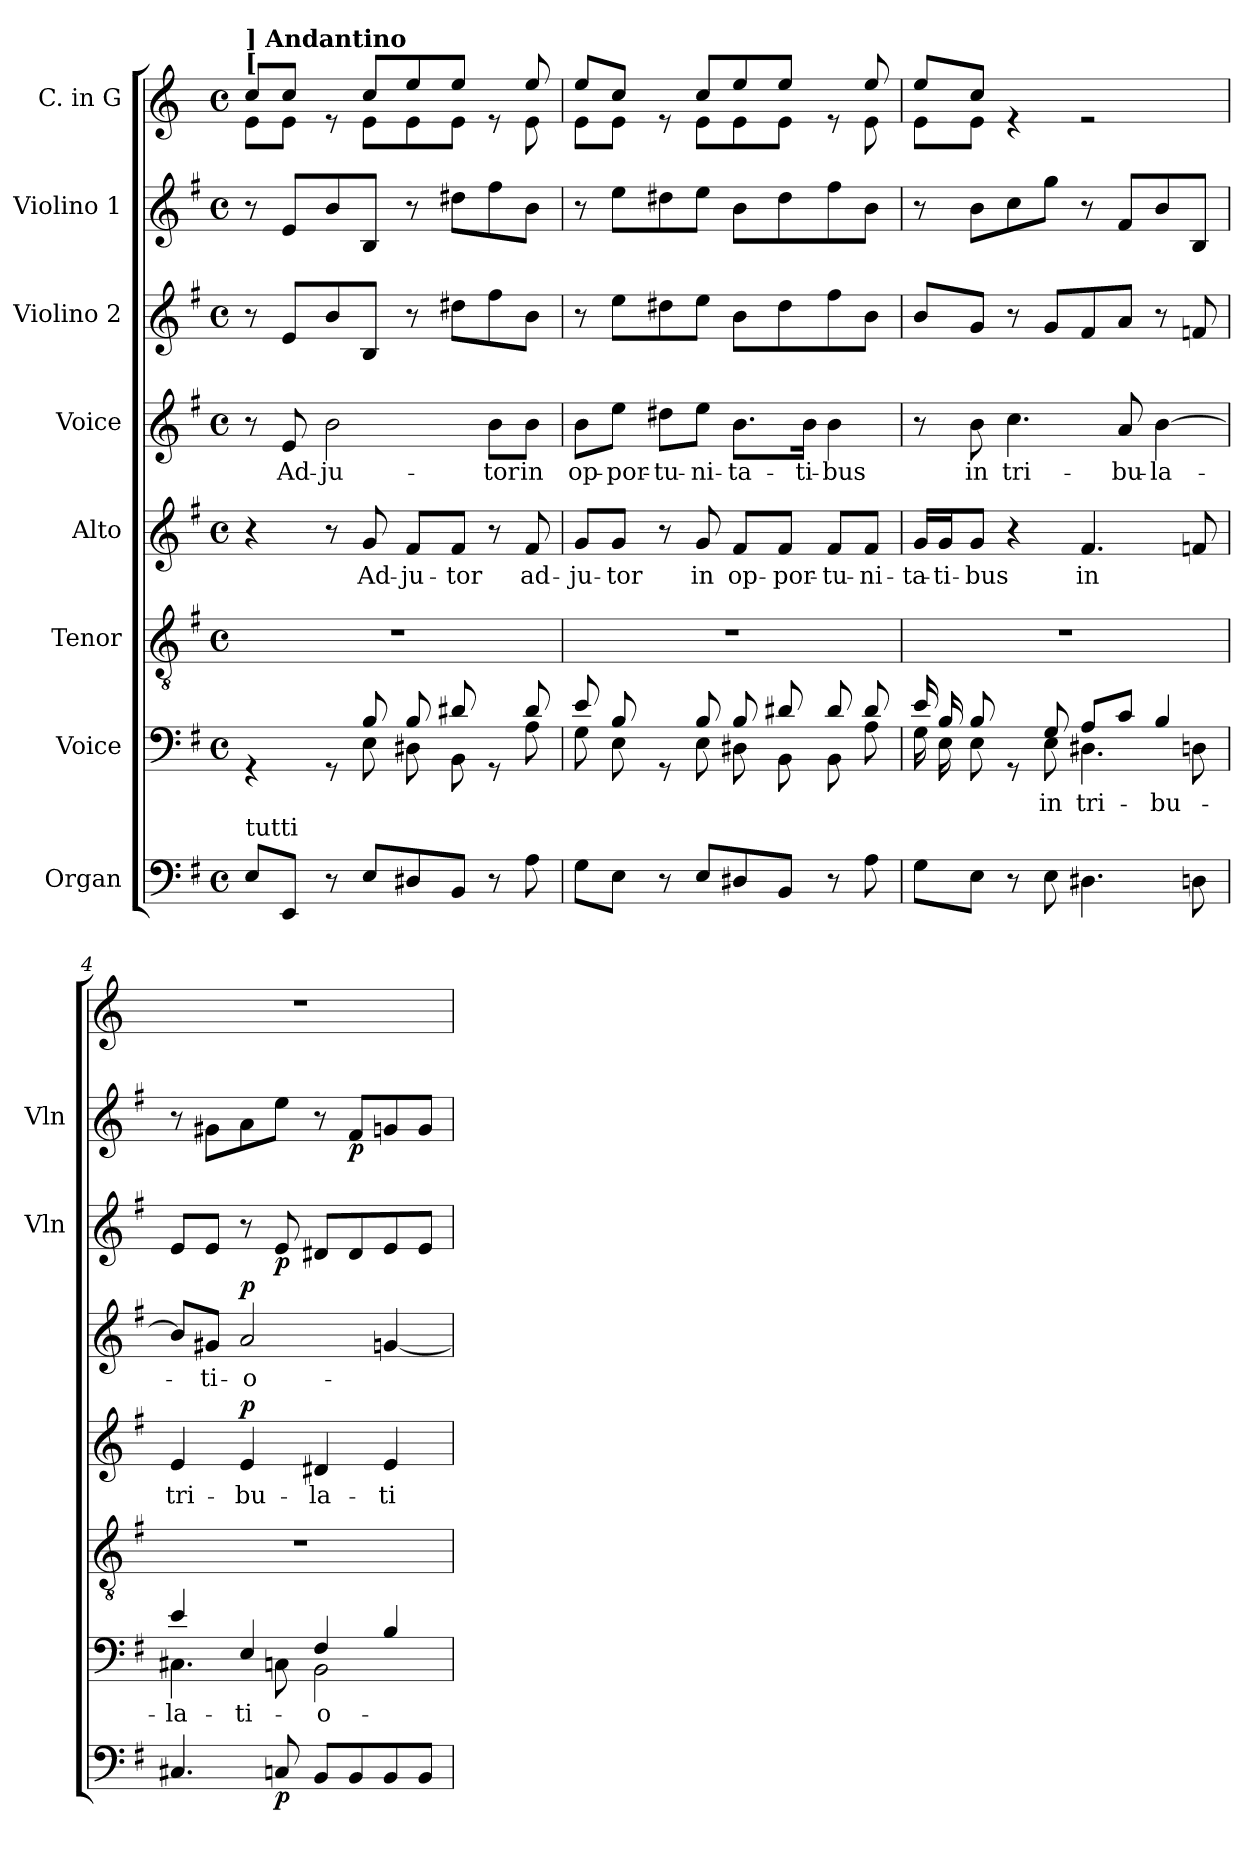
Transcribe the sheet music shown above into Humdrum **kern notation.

**kern	**dynam	**kern	**text	**kern	**kern	**text	**dynam	**kern	**text	**dynam	**kern	**dynam	**kern	**dynam	**kern
*part8	*part8	*part7	*part7	*part6	*part5	*part5	*part5	*part4	*part4	*part4	*part3	*part3	*part2	*part2	*part1
*staff8	*staff8	*staff7	*staff7	*staff6	*staff5	*staff5	*staff5	*staff4	*staff4	*staff4	*staff3	*staff3	*staff2	*staff2	*staff1
*I"Organ	*	*I"Voice	*	*I"Tenor	*I"Alto	*	*	*I"Voice	*	*	*I"Violino 2	*	*I"Violino 1	*	*I"C. in G
*	*	*	*	*	*	*	*	*	*	*	*I'Vln	*	*I'Vln	*	*
*clefF4	*	*clefF4	*	*clefGv2	*clefG2	*	*	*clefG2	*	*	*clefG2	*	*clefG2	*	*clefG2
*	*	*	*	*	*	*	*	*	*	*	*	*	*	*	*ITrd3c5
*k[f#]	*	*k[f#]	*	*k[f#]	*k[f#]	*	*	*k[f#]	*	*	*k[f#]	*	*k[f#]	*	*k[f#]
*M4/4	*	*M4/4	*	*M4/4	*M4/4	*	*	*M4/4	*	*	*M4/4	*	*M4/4	*	*M4/4
*met(c)	*	*met(c)	*	*met(c)	*met(c)	*	*	*met(c)	*	*	*met(c)	*	*met(c)	*	*met(c)
*MM80	*	*MM80	*	*MM80	*MM80	*	*	*MM80	*	*	*MM80	*	*MM80	*	*MM80
=1	=1	=1	=1	=1	=1	=1	=1	=1	=1	=1	=1	=1	=1	=1	=1
*	*	*^	*	*	*	*	*	*	*	*	*	*	*	*	*^
!	!	!	!	!	!	!	!	!	!	!	!	!	!	!	!	!LO:TX:a:B:t=[	!
!	!	!	!	!	!	!	!	!	!	!	!	!	!	!	!	!LO:TX:a:B:t=] Andantino	!
!LO:TX:a:t=tutti	!	!	!	!	!	!	!	!	!	!	!	!	!	!	!	!	!
8E/L	.	4rGG	4.ryy	.	1r	4r	.	.	8r	.	.	8r	.	8r	.	8g/L	8B\L
!	!	!	!	!	!	!	!	!	!	!LO:LY:b	!	!	!	!	!	!	!
8EE/J	.	.	.	.	.	.	.	.	8e/	Ad-	.	8e/L	.	8e/L	.	8g/J	8B\J
!	!	!	!	!	!	!	!	!	!	!LO:LY:b	!	!	!	!	!	!	!
8r	.	8rGG	.	.	.	8r	.	.	2b\	-ju-	.	8b/	.	8b/	.	8re	8ryy
!	!	!	!	!	!	!	!LO:LY:b	!	!	!	!	!	!	!	!	!	!
8E/L	.	8B/	8E\	.	.	8g/	Ad-	.	.	.	.	8B/J	.	8B/J	.	8g/L	8B\L
!	!	!	!	!	!	!	!LO:LY:b	!	!	!	!	!	!	!	!	!	!
8D#X/	.	8B/	8D#X\	.	.	8f#/L	-ju-	.	.	.	.	8r	.	8r	.	8b/	8B\
!	!	!	!	!	!	!	!LO:LY:b	!	!	!	!	!	!	!	!	!	!
8BB/J	.	8d#X/	8BB\	.	.	8f#/J	-tor	.	.	.	.	8dd#X\L	.	8dd#X\L	.	8b/J	8B\J
!	!	!	!	!	!	!	!	!	!	!LO:LY:b	!	!	!	!	!	!	!
8r	.	8rGG	8ryy	.	.	8r	.	.	8b\L	-tor	.	8ff#\	.	8ff#\	.	8re	8ryy
!	!	!	!	!	!	!	!LO:LY:b	!	!	!LO:LY:b	!	!	!	!	!	!	!
8A\	.	8d#/	8A\	.	.	8f#/	ad-	.	8b\J	in	.	8b\J	.	8b\J	.	8b/	8B\
=2	=2	=2	=2	=2	=2	=2	=2	=2	=2	=2	=2	=2	=2	=2	=2	=2	=2
!	!	!	!	!	!	!	!LO:LY:b	!	!	!LO:LY:b	!	!	!	!	!	!	!
8G\L	.	8e/	8G\	.	1r	8g/L	-ju-	.	8b\L	op-	.	8r	.	8r	.	8b/L	8B\L
!	!	!	!	!	!	!	!LO:LY:b	!	!	!LO:LY:b	!	!	!	!	!	!	!
8E\J	.	8B/	8E\	.	.	8g/J	-tor	.	8ee\J	-por-	.	8ee\L	.	8ee\L	.	8g/J	8B\J
!	!	!	!	!	!	!	!	!	!	!LO:LY:b	!	!	!	!	!	!	!
8r	.	8rGG	8ryy	.	.	8r	.	.	8dd#X\L	-tu-	.	8dd#X\	.	8dd#X\	.	8re	8ryy
!	!	!	!	!	!	!	!LO:LY:b	!	!	!LO:LY:b	!	!	!	!	!	!	!
8E/L	.	8B/	8E\	.	.	8g/	in	.	8ee\J	-ni-	.	8ee\J	.	8ee\J	.	8g/L	8B\L
!	!	!	!	!	!	!	!LO:LY:b	!	!	!LO:LY:b	!	!	!	!	!	!	!
8D#X/	.	8B/	8D#X\	.	.	8f#/L	op-	.	8.b\L	-ta-	.	8b\L	.	8b\L	.	8b/	8B\
!	!	!	!	!	!	!	!LO:LY:b	!	!	!	!	!	!	!	!	!	!
8BB/J	.	8d#X/	8BB\	.	.	8f#/J	-por-	.	.	.	.	8dd#\	.	8dd#\	.	8b/J	8B\J
!	!	!	!	!	!	!	!	!	!	!LO:LY:b	!	!	!	!	!	!	!
.	.	.	.	.	.	.	.	.	16b\Jk	-ti-	.	.	.	.	.	.	.
!	!	!	!	!	!	!	!LO:LY:b	!	!	!LO:LY:b	!	!	!	!	!	!	!
8r	.	8d#/	8BB\	.	.	8f#/L	-tu-	.	4b\	-bus	.	8ff#\	.	8ff#\	.	8re	8ryy
!	!	!	!	!	!	!	!LO:LY:b	!	!	!	!	!	!	!	!	!	!
8A\	.	8d#/	8A\	.	.	8f#/J	-ni-	.	.	.	.	8b\J	.	8b\J	.	8b/	8B\
=3	=3	=3	=3	=3	=3	=3	=3	=3	=3	=3	=3	=3	=3	=3	=3	=3	=3
!	!	!	!	!	!	!	!LO:LY:b	!	!	!	!	!	!	!	!	!	!
8G\L	.	16e/	16G\	.	1r	16g/LL	-ta-	.	8r	.	.	8b/L	.	8r	.	8b/L	8B\L
!	!	!	!	!	!	!	!LO:LY:b	!	!	!	!	!	!	!	!	!	!
.	.	16B/	16E\	.	.	16g/J	-ti-	.	.	.	.	.	.	.	.	.	.
!	!	!	!	!	!	!	!LO:LY:b	!	!	!LO:LY:b	!	!	!	!	!	!	!
8E\J	.	8B/	8E\	.	.	8g/J	-bus	.	8b\	in	.	8g/J	.	8b\L	.	8g/J	8B\J
!	!	!	!	!	!	!	!	!	!	!LO:LY:b	!	!	!	!	!	!	!
8r	.	8rGG	8ryy	.	.	4r	.	.	4.cc\	tri-	.	8r	.	8cc\	.	4re	2.ryy
!	!	!	!	!LO:LY:b	!	!	!	!	!	!	!	!	!	!	!	!	!
8E\	.	8G/	8E\	in	.	.	.	.	.	.	.	8g/L	.	8gg\J	.	.	.
!	!	!	!	!LO:LY:b	!	!	!LO:LY:b	!	!	!	!	!	!	!	!	!	!
4.D#X\	.	8A/L	4.D#X\	tri-	.	4.f#/	in	.	.	.	.	8f#/	.	8r	.	2re	.
!	!	!	!	!	!	!	!	!	!	!LO:LY:b	!	!	!	!	!	!	!
.	.	8c/J	.	.	.	.	.	.	8a/	-bu-	.	8a/J	.	8f#/L	.	.	.
!	!	!	!	!LO:LY:b	!	!	!	!	!	!LO:LY:b	!	!	!	!	!	!	!
.	.	4B/	.	-bu-	.	.	.	.	[4b\	-la-	.	8r	.	8b/	.	.	.
8Dn\	.	.	8Dn\	.	.	8fn/	.	.	.	.	.	8fn/	.	8B/J	.	.	.
*	*	*	*	*	*	*	*	*	*	*	*	*	*	*	*	*v	*v
!!LO:PB:g=z
=4	=4	=4	=4	=4	=4	=4	=4	=4	=4	=4	=4	=4	=4	=4	=4	=4
!	!	!	!	!LO:LY:b	!	!	!LO:LY:b	!	!	!	!	!	!	!	!	!
4.C#X/	.	4e/	4.C#X\	-la-	1r	4e/	tri-	.	8b/L]	.	.	8e/L	.	8r	.	1r
!	!	!	!	!	!	!	!	!	!	!LO:LY:b	!	!	!	!	!	!
.	.	.	.	.	.	.	.	.	8g#X/J	-ti-	.	8e/J	.	8g#X\L	.	.
!	!	!	!	!LO:LY:b	!	!	!LO:LY:b	!LO:DY:b	!	!LO:LY:b	!LO:DY:b	!	!	!	!	!
.	.	4E/	.	-ti-	.	4e/	-bu-	p	2a/	-o-	p	8r	.	8a\	.	.
!	!LO:DY:b	!	!	!	!	!	!	!	!	!	!	!	!LO:DY:b	!	!	!
8Cn/	p	.	8Cn\	.	.	.	.	.	.	.	.	8e/	p	8ee\J	.	.
!	!	!	!	!LO:LY:b	!	!	!LO:LY:b	!	!	!	!	!	!	!	!	!
8BB/L	.	4F#/	2BB\	-o-	.	4d#X/	-la-	.	.	.	.	8d#X/L	.	8r	.	.
!	!	!	!	!	!	!	!	!	!	!	!	!	!	!	!LO:DY:b	!
8BB/	.	.	.	.	.	.	.	.	.	.	.	8d#/	.	8f#/L	p	.
!	!	!	!	!	!	!	!LO:LY:b	!	!	!	!	!	!	!	!	!
8BB/	.	4B/	.	.	.	4e/	-ti-	.	[4gn/	.	.	8e/	.	8gn/	.	.
8BB/J	.	.	.	.	.	.	.	.	.	.	.	8e/J	.	8g/J	.	.
*	*	*v	*v	*	*	*	*	*	*	*	*	*	*	*	*	*
=	=	=	=	=	=	=	=	=	=	=	=	=	=	=	=
*-	*-	*-	*-	*-	*-	*-	*-	*-	*-	*-	*-	*-	*-	*-	*-
